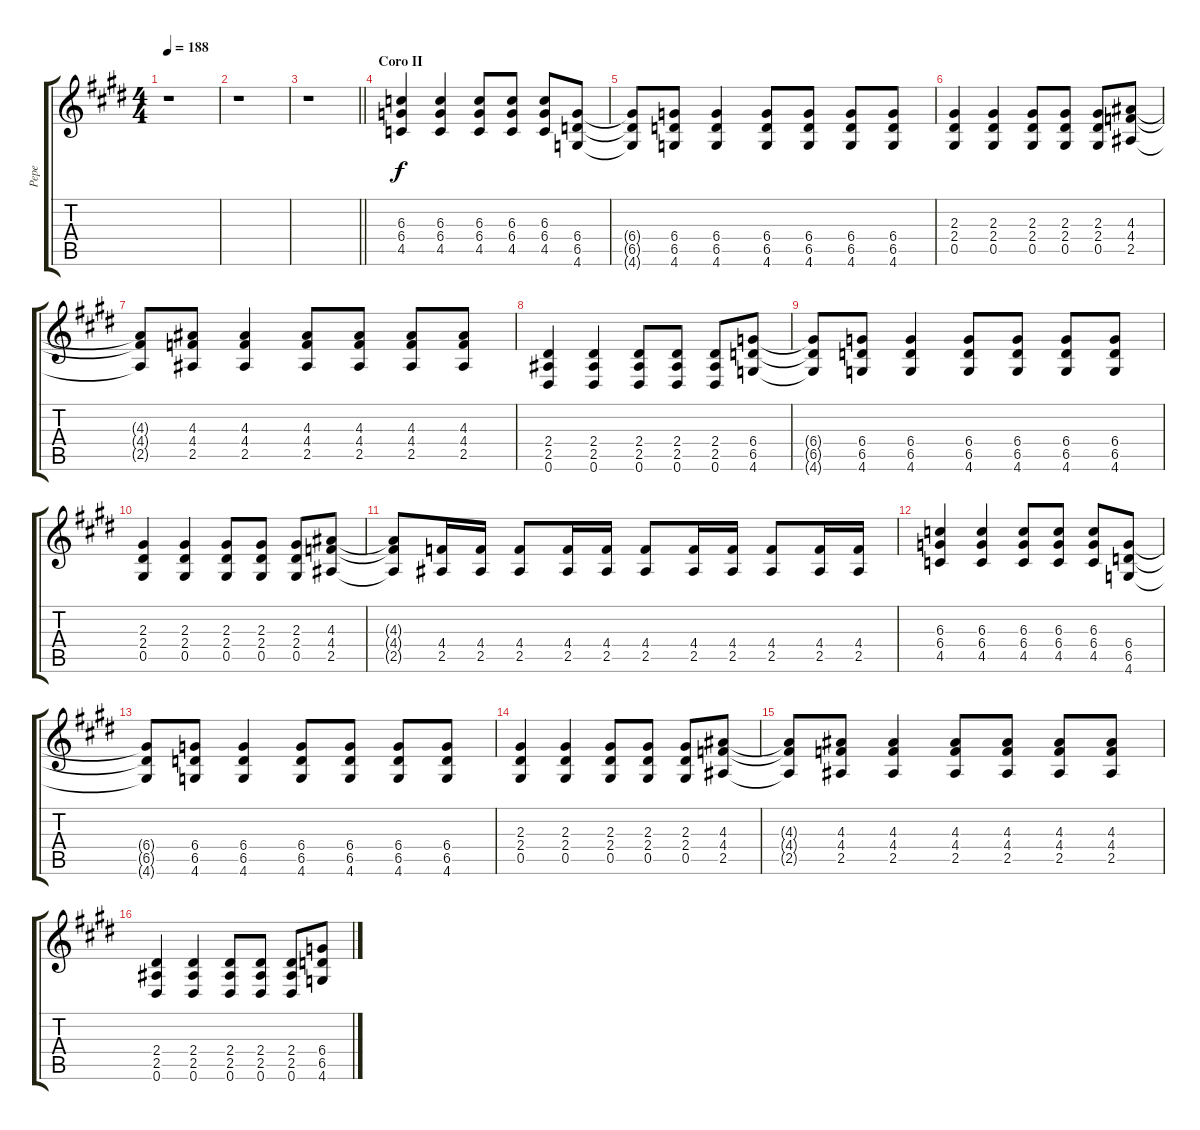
\track ("Pepe" "Pepe") {instrument distortionguitar}
\staff {score tabs}
\tuning (Eb4 Bb3 Gb3 Db3 Ab2 Eb2) {hide}
\ts (4 4)
\tempo 188
\clef g2
\ks e
r.1{dy f} |
r.1 |
\barLineRight lightlight
r.1 |
\section ("" "Coro II")
(6.3 6.4 4.5).4{volume 15} (6.3 6.4 4.5).4 (6.3 6.4 4.5).8 (6.3 6.4 4.5).8 (6.3 6.4 4.5).8 (6.4 6.5 4.6).8 |
(6.4{t} 6.5{t} 4.6{t}).8 (6.4 6.5 4.6).8 (6.4 6.5 4.6).4 (6.4 6.5 4.6).8 (6.4 6.5 4.6).8 (6.4 6.5 4.6).8 (6.4 6.5 4.6).8 |
(2.3 2.4 0.5).4 (2.3 2.4 0.5).4 (2.3 2.4 0.5).8 (2.3 2.4 0.5).8 (2.3 2.4 0.5).8 (4.3 4.4 2.5).8 |
(4.3{t} 4.4{t} 2.5{t}).8 (4.3 4.4 2.5).8 (4.3 4.4 2.5).4 (4.3 4.4 2.5).8 (4.3 4.4 2.5).8 (4.3 4.4 2.5).8 (4.3 4.4 2.5).8 |
(2.4 2.5 0.6).4 (2.4 2.5 0.6).4 (2.4 2.5 0.6).8 (2.4 2.5 0.6).8 (2.4 2.5 0.6).8 (6.4 6.5 4.6).8 |
(6.4{t} 6.5{t} 4.6{t}).8 (6.4 6.5 4.6).8 (6.4 6.5 4.6).4 (6.4 6.5 4.6).8 (6.4 6.5 4.6).8 (6.4 6.5 4.6).8 (6.4 6.5 4.6).8 |
(2.3 2.4 0.5).4 (2.3 2.4 0.5).4 (2.3 2.4 0.5).8 (2.3 2.4 0.5).8 (2.3 2.4 0.5).8 (4.3 4.4 2.5).8 |
(4.3{t} 4.4{t} 2.5{t}).8 (4.4 2.5).16 (4.4 2.5).16 (4.4 2.5).8 (4.4 2.5).16 (4.4 2.5).16 (4.4 2.5).8 (4.4 2.5).16 (4.4 2.5).16 (4.4 2.5).8 (4.4 2.5).16 (4.4 2.5).16 |
(6.3 6.4 4.5).4 (6.3 6.4 4.5).4 (6.3 6.4 4.5).8 (6.3 6.4 4.5).8 (6.3 6.4 4.5).8 (6.4 6.5 4.6).8 |
(6.4{t} 6.5{t} 4.6{t}).8 (6.4 6.5 4.6).8 (6.4 6.5 4.6).4 (6.4 6.5 4.6).8 (6.4 6.5 4.6).8 (6.4 6.5 4.6).8 (6.4 6.5 4.6).8 |
(2.3 2.4 0.5).4 (2.3 2.4 0.5).4 (2.3 2.4 0.5).8 (2.3 2.4 0.5).8 (2.3 2.4 0.5).8 (4.3 4.4 2.5).8 |
(4.3{t} 4.4{t} 2.5{t}).8 (4.3 4.4 2.5).8 (4.3 4.4 2.5).4 (4.3 4.4 2.5).8 (4.3 4.4 2.5).8 (4.3 4.4 2.5).8 (4.3 4.4 2.5).8 |
(2.4 2.5 0.6).4 (2.4 2.5 0.6).4 (2.4 2.5 0.6).8 (2.4 2.5 0.6).8 (2.4 2.5 0.6).8 (6.4 6.5 4.6).8
